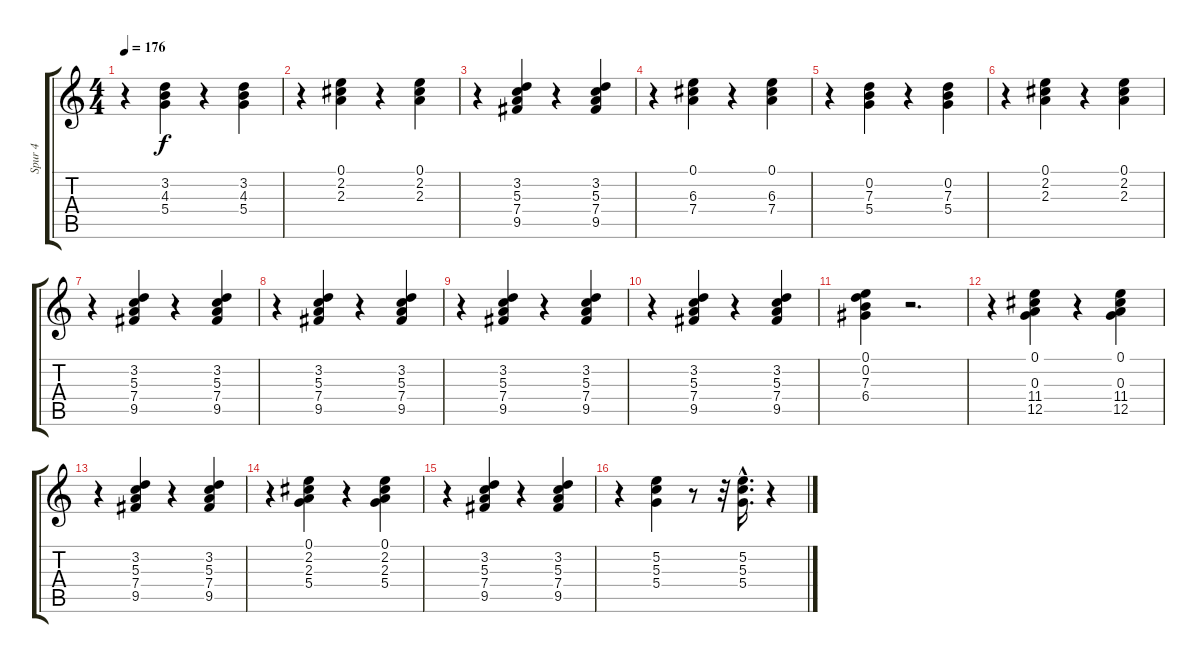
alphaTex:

\track ("Spur 4" "Spur 4") {instrument electricguitarclean}
\staff {score tabs}
\tuning (E4 B3 G3 D3 A2 E2) {hide}
\ts (4 4)
\tempo 176
\clef g2
\ks c
r.4{dy f} (3.2 4.3 5.4).4 r.4 (3.2 4.3 5.4).4 |
r.4 (0.1 2.2 2.3).4 r.4 (0.1 2.2 2.3).4 |
r.4 (3.2 5.3 7.4 9.5).4 r.4 (3.2 5.3 7.4 9.5).4 |
r.4 (0.1 6.3 7.4).4 r.4 (0.1 6.3 7.4).4 |
r.4 (0.2 7.3 5.4).4 r.4 (0.2 7.3 5.4).4 |
r.4 (0.1 2.2 2.3).4 r.4 (0.1 2.2 2.3).4 |
r.4 (3.2 5.3 7.4 9.5).4 r.4 (3.2 5.3 7.4 9.5).4 |
r.4 (3.2 5.3 7.4 9.5).4 r.4 (3.2 5.3 7.4 9.5).4 |
r.4 (3.2 5.3 7.4 9.5).4 r.4 (3.2 5.3 7.4 9.5).4 |
r.4 (3.2 5.3 7.4 9.5).4 r.4 (3.2 5.3 7.4 9.5).4 |
(0.1 0.2 7.3 6.4).4 r.2{d} |
r.4 (0.1 0.3 11.4 12.5).4 r.4 (0.1 0.3 11.4 12.5).4 |
r.4 (3.2 5.3 7.4 9.5).4 r.4 (3.2 5.3 7.4 9.5).4 |
r.4 (0.1 2.2 2.3 5.4).4 r.4 (0.1 2.2 2.3 5.4).4 |
r.4 (3.2 5.3 7.4 9.5).4 r.4 (3.2 5.3 7.4 9.5).4 |
r.4 (5.2 5.3 5.4).4 r.8 r.32 (5.2{hac} 5.3{hac} 5.4{hac}).16{d} r.4
